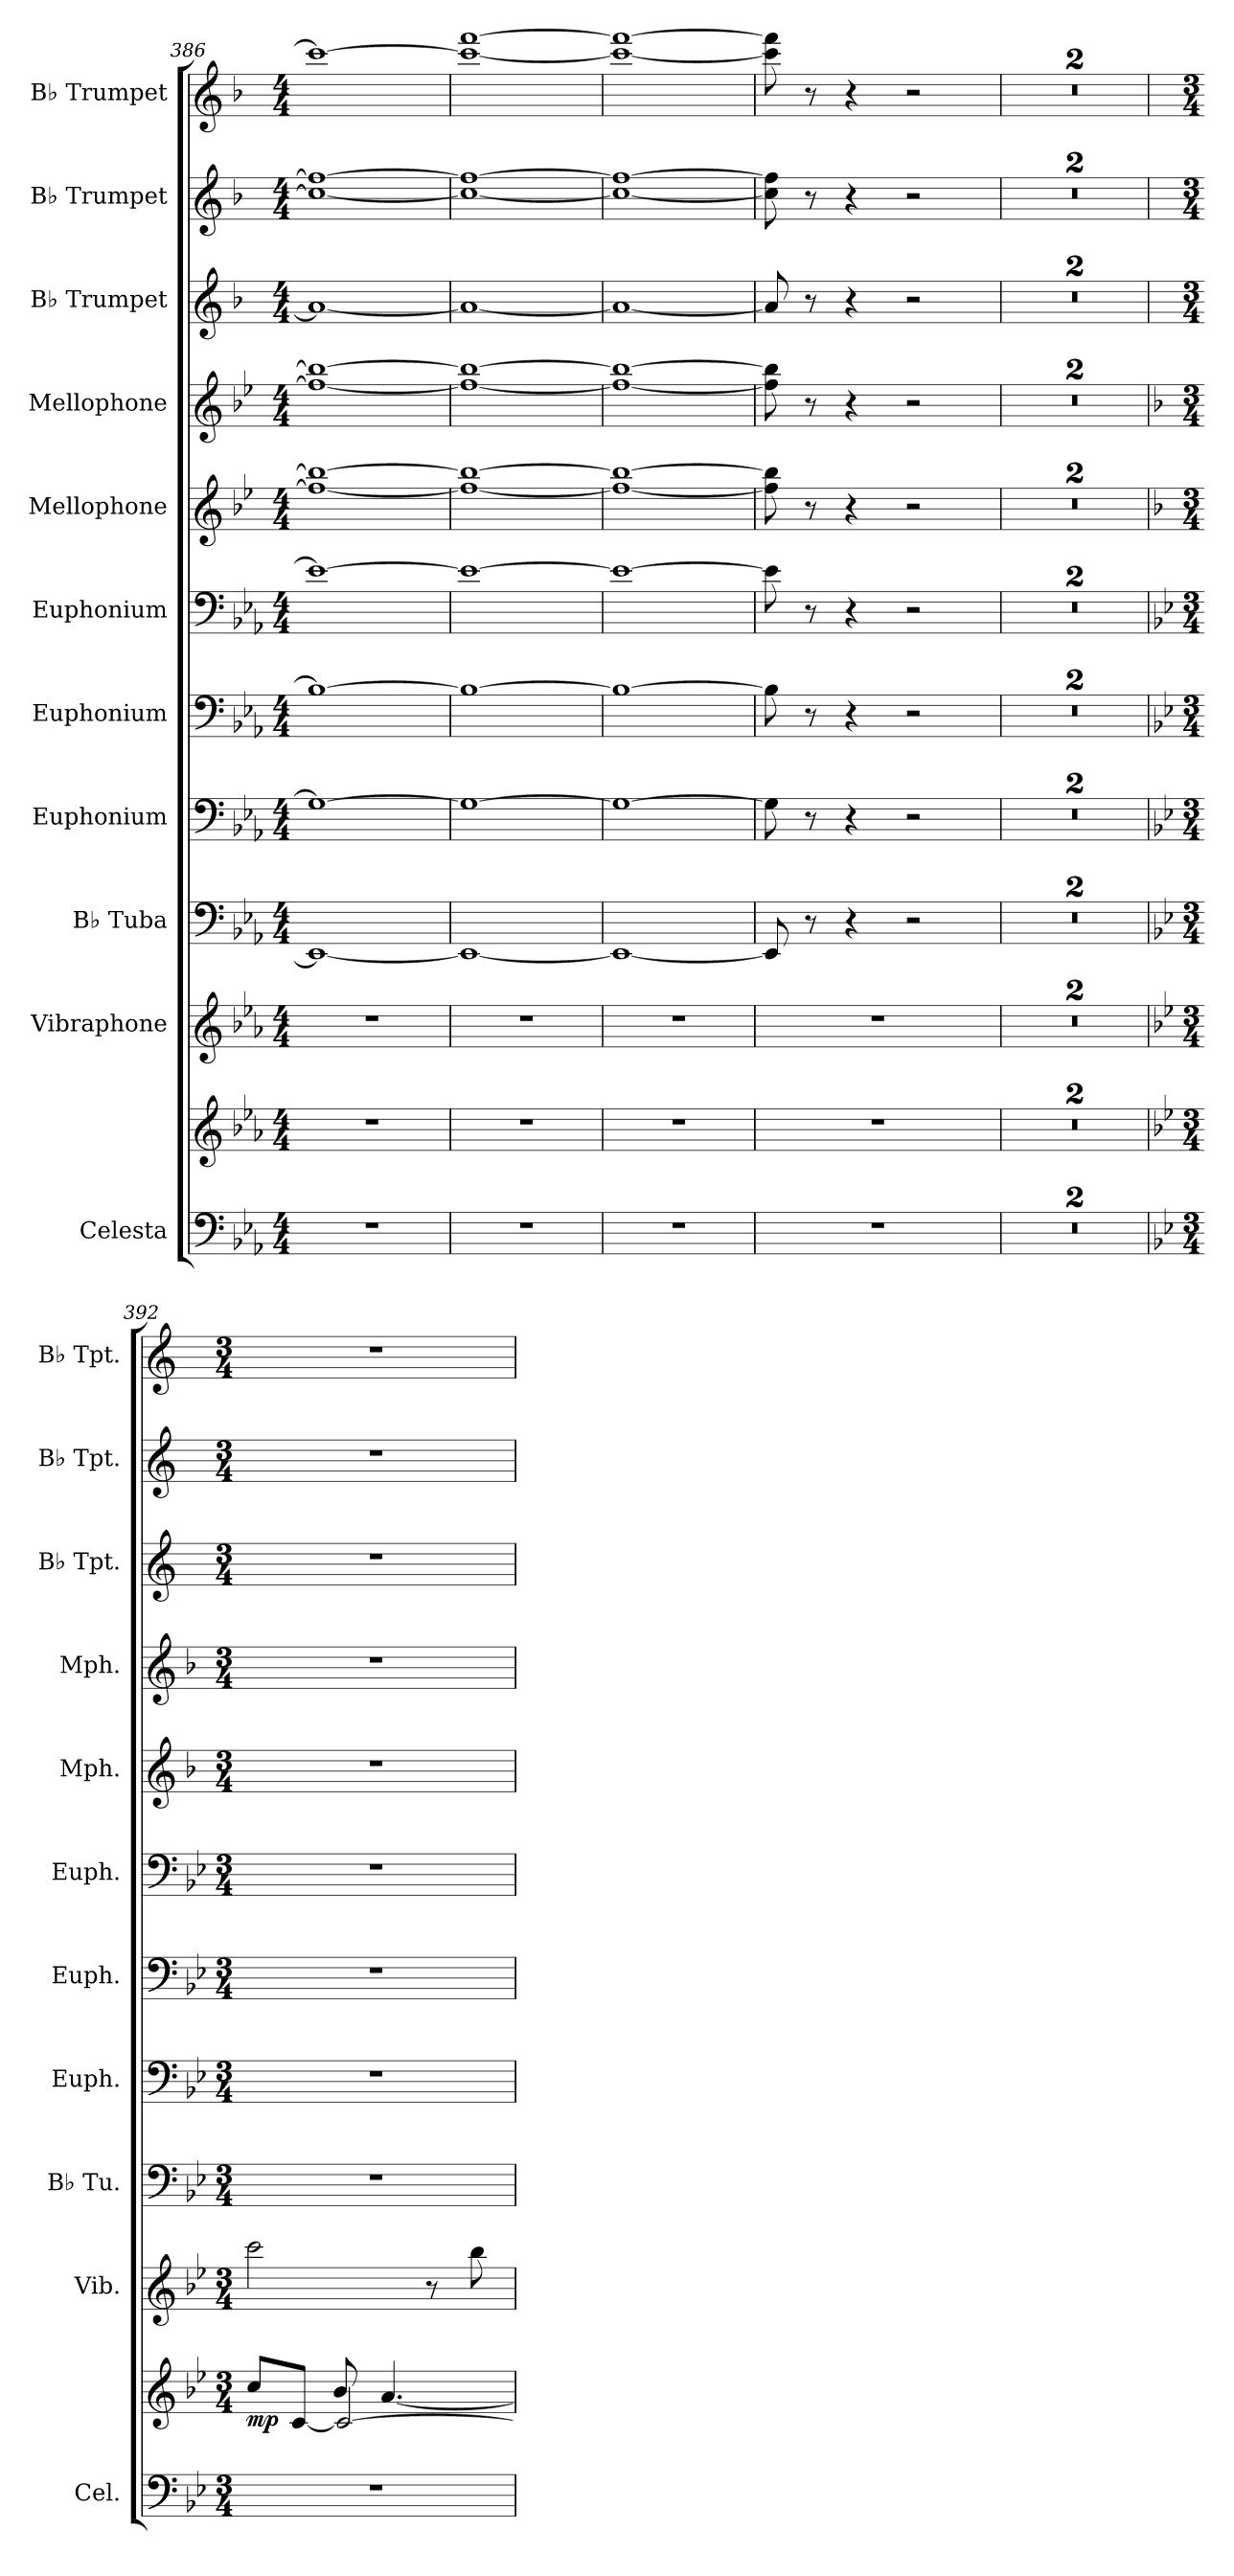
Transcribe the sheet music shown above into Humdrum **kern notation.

**kern	**kern	**dynam	**kern	**dynam	**kern	**kern	**kern	**kern	**kern	**kern	**kern	**kern	**kern
*part11	*part11	*part11	*part10	*part10	*part9	*part8	*part7	*part6	*part5	*part4	*part3	*part2	*part1
*staff12	*staff11	*staff11/12	*staff10	*staff10	*staff9	*staff8	*staff7	*staff6	*staff5	*staff4	*staff3	*staff2	*staff1
*I"Celesta	*	*	*I"Vibraphone	*	*I"B♭ Tuba	*I"Euphonium	*I"Euphonium	*I"Euphonium	*I"Mellophone	*I"Mellophone	*I"B♭ Trumpet	*I"B♭ Trumpet	*I"B♭ Trumpet
*I'Cel.	*	*	*I'Vib.	*	*I'B♭ Tu.	*I'Euph.	*I'Euph.	*I'Euph.	*I'Mph.	*I'Mph.	*I'B♭ Tpt.	*I'B♭ Tpt.	*I'B♭ Tpt.
*clefF4	*clefG2	*	*clefG2	*	*clefF4	*clefF4	*clefF4	*clefF4	*clefG2	*clefG2	*clefG2	*clefG2	*clefG2
*ITrd-7c-12	*ITrd-7c-12	*	*	*	*	*	*	*	*ITrd4c7	*ITrd4c7	*ITrd1c2	*ITrd1c2	*ITrd1c2
*k[b-e-a-]	*k[b-e-a-]	*	*k[b-e-a-]	*	*k[b-e-a-]	*k[b-e-a-]	*k[b-e-a-]	*k[b-e-a-]	*k[b-e-a-]	*k[b-e-a-]	*k[b-e-a-]	*k[b-e-a-]	*k[b-e-a-]
*M4/4	*M4/4	*	*M4/4	*	*M4/4	*M4/4	*M4/4	*M4/4	*M4/4	*M4/4	*M4/4	*M4/4	*M4/4
=386	=386	=386	=386	=386	=386	=386	=386	=386	=386	=386	=386	=386	=386
1r	1r	.	1r	.	1EE-_	1G_	1B-_	1e-_	1b-_ 1ee-_	1b-_ 1ee-_	1g_	1b-_ 1ee-_	1bb-_
=387	=387	=387	=387	=387	=387	=387	=387	=387	=387	=387	=387	=387	=387
1r	1r	.	1r	.	1EE-_	1G_	1B-_	1e-_	1b-_ 1ee-_	1b-_ 1ee-_	1g_	1b-_ 1ee-_	1bb-_ [1eee-
!!LO:PB:g=z
=388	=388	=388	=388	=388	=388	=388	=388	=388	=388	=388	=388	=388	=388
1r	1r	.	1r	.	1EE-_	1G_	1B-_	1e-_	1b-_ 1ee-_	1b-_ 1ee-_	1g_	1b-_ 1ee-_	1bb-_ 1eee-_
=389	=389	=389	=389	=389	=389	=389	=389	=389	=389	=389	=389	=389	=389
1r	1r	.	1r	.	8EE-/]	8G\]	8B-\]	8e-\]	8b-\] 8ee-\]	8b-\] 8ee-\]	8g/]	8b-\] 8ee-\]	8bb-\] 8eee-\]
.	.	.	.	.	8r	8r	8r	8r	8r	8r	8r	8r	8r
.	.	.	.	.	4r	4r	4r	4r	4r	4r	4r	4r	4r
.	.	.	.	.	2r	2r	2r	2r	2r	2r	2r	2r	2r
=390	=390	=390	=390	=390	=390	=390	=390	=390	=390	=390	=390	=390	=390
1r	1r	.	1r	.	1r	1r	1r	1r	1r	1r	1r	1r	1r
=391	=391	=391	=391	=391	=391	=391	=391	=391	=391	=391	=391	=391	=391
1r	1r	.	1r	.	1r	1r	1r	1r	1r	1r	1r	1r	1r
=392	=392	=392	=392	=392	=392	=392	=392	=392	=392	=392	=392	=392	=392
*k[b-e-]	*k[b-e-]	*	*k[b-e-]	*	*k[b-e-]	*k[b-e-]	*k[b-e-]	*k[b-e-]	*k[b-e-]	*k[b-e-]	*k[b-e-]	*k[b-e-]	*k[b-e-]
*M3/4	*M3/4	*	*M3/4	*	*M3/4	*M3/4	*M3/4	*M3/4	*M3/4	*M3/4	*M3/4	*M3/4	*M3/4
*	*	*	*	*	*	*	*	*	*	*	*	*	*MM128
*	*^	*	*	*	*	*	*	*	*	*	*	*	*
!	!	!	!LO:DY:b	!	!LO:DY:b	!	!	!	!	!	!	!	!	!
!	!	!	!	!	!LO:DY:n=1:b	!	!	!	!	!	!	!	!	!
2.r	8ccc/L	4ryy	mp	2ccc\	mf mf	2.r	2.r	2.r	2.r	2.r	2.r	2.r	2.r	2.r
.	[8cc/J	.	.	.	.	.	.	.	.	.	.	.	.	.
.	2cc/_	8bb-/	.	.	.	.	.	.	.	.	.	.	.	.
.	.	[4.aa/	.	.	.	.	.	.	.	.	.	.	.	.
.	.	.	.	8r	.	.	.	.	.	.	.	.	.	.
.	.	.	.	8bb-\	.	.	.	.	.	.	.	.	.	.
*	*v	*v	*	*	*	*	*	*	*	*	*	*	*	*
=	=	=	=	=	=	=	=	=	=	=	=	=	=
*-	*-	*-	*-	*-	*-	*-	*-	*-	*-	*-	*-	*-	*-
